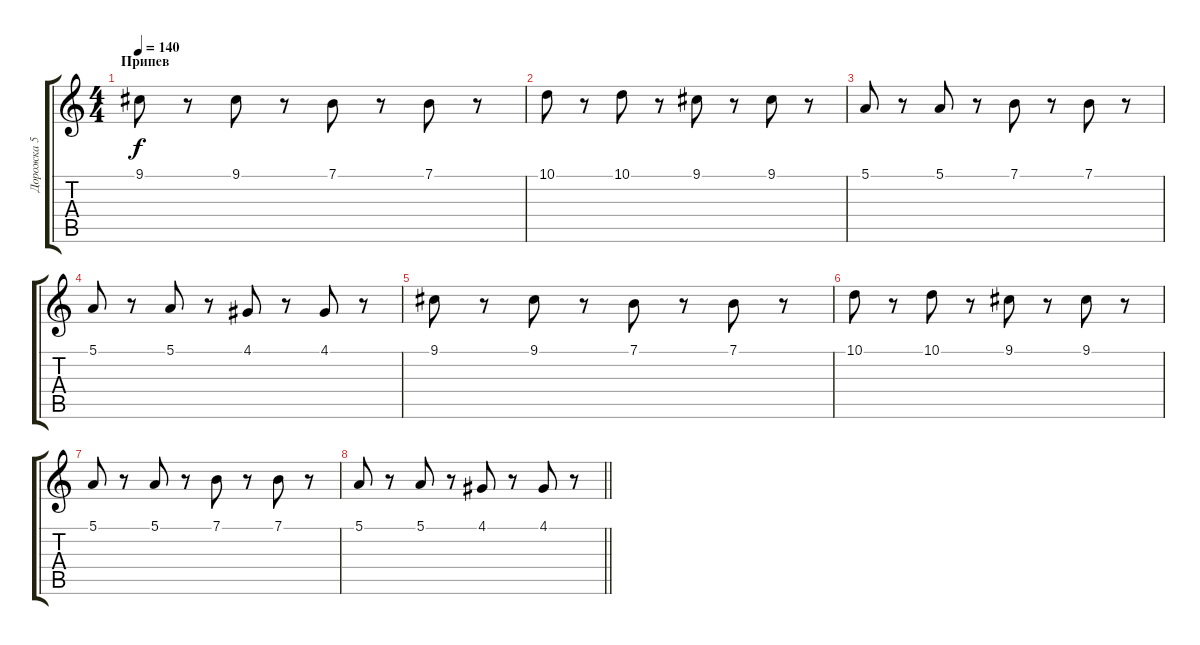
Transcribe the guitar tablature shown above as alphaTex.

\track ("Дорожка 5" "Дорожка 5") {instrument pad1newage}
\staff {score tabs}
\tuning (E4 B3 G3 D3 A2 E2) {hide}
\ts (4 4)
\section ("" "Припев")
\tempo 140
\clef g2
\ks c
9.1.8{dy f} r.8 9.1.8 r.8 7.1.8 r.8 7.1.8 r.8 |
10.1.8 r.8 10.1.8 r.8 9.1.8 r.8 9.1.8 r.8 |
5.1.8 r.8 5.1.8 r.8 7.1.8 r.8 7.1.8 r.8 |
5.1.8 r.8 5.1.8 r.8 4.1.8 r.8 4.1.8 r.8 |
9.1.8 r.8 9.1.8 r.8 7.1.8 r.8 7.1.8 r.8 |
10.1.8 r.8 10.1.8 r.8 9.1.8 r.8 9.1.8 r.8 |
5.1.8 r.8 5.1.8 r.8 7.1.8 r.8 7.1.8 r.8 |
\barLineRight lightlight
5.1.8 r.8 5.1.8 r.8 4.1.8 r.8 4.1.8 r.8
